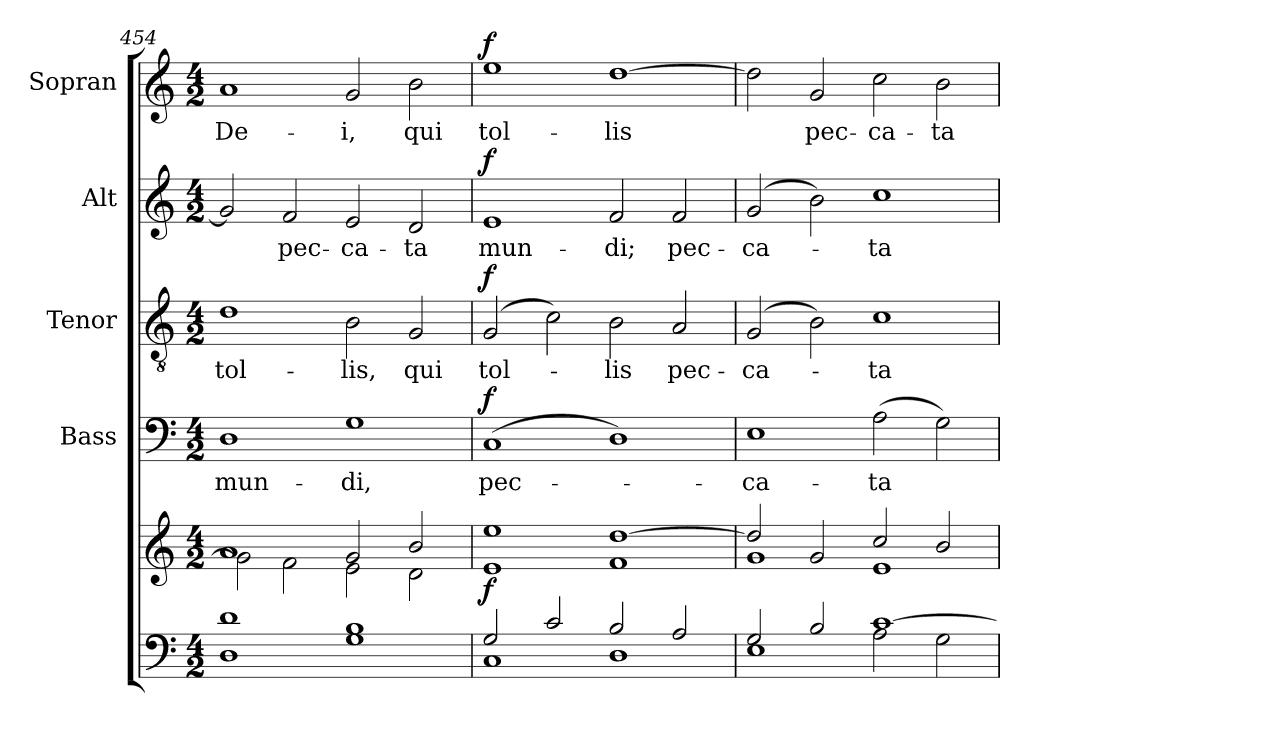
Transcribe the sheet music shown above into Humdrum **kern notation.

**kern	**kern	**dynam	**kern	**text	**dynam	**kern	**text	**dynam	**kern	**text	**dynam	**kern	**text	**dynam
*part5	*part5	*part5	*part4	*part4	*part4	*part3	*part3	*part3	*part2	*part2	*part2	*part1	*part1	*part1
*staff6	*staff5	*staff5/6	*staff4	*staff4	*staff4	*staff3	*staff3	*staff3	*staff2	*staff2	*staff2	*staff1	*staff1	*staff1
*	*	*	*I"Bass	*	*	*I"Tenor	*	*	*I"Alt	*	*	*I"Sopran	*	*
*	*	*	*I'B.	*	*	*I'T.	*	*	*I'A.	*	*	*I'S.	*	*
*clefF4	*clefG2	*	*clefF4	*	*	*clefGv2	*	*	*clefG2	*	*	*clefG2	*	*
*k[]	*k[]	*	*k[]	*	*	*k[]	*	*	*k[]	*	*	*k[]	*	*
*C:	*C:	*	*C:	*	*	*C:	*	*	*C:	*	*	*C:	*	*
*M4/2	*M4/2	*	*M4/2	*	*	*M4/2	*	*	*M4/2	*	*	*M4/2	*	*
=454	=454	=454	=454	=454	=454	=454	=454	=454	=454	=454	=454	=454	=454	=454
*^	*^	*	*	*	*	*	*	*	*	*	*	*	*	*
!	!	!	!	!	!	!LO:LY:b	!	!	!LO:LY:b	!	!	!	!	!	!LO:LY:b	!
1d	1D	1a	2g\]	.	1D	mun-	.	1d	tol-	.	2g/]	.	.	1a	De-	.
!	!	!	!	!	!	!	!	!	!	!	!	!LO:LY:b	!	!	!	!
.	.	.	2f\	.	.	.	.	.	.	.	2f/	pec-	.	.	.	.
!	!	!	!	!	!	!LO:LY:b	!	!	!LO:LY:b	!	!	!LO:LY:b	!	!	!LO:LY:b	!
1B	1G	2g/	2e\	.	1G	-di,	.	2B\	-lis,	.	2e/	-ca-	.	2g/	-i,	.
!	!	!	!	!	!	!	!	!	!LO:LY:b	!	!	!LO:LY:b	!	!	!LO:LY:b	!
.	.	2b/	2d\	.	.	.	.	2G/	qui	.	2d/	-ta	.	2b\	qui	.
=455	=455	=455	=455	=455	=455	=455	=455	=455	=455	=455	=455	=455	=455	=455	=455	=455
!	!	!	!	!LO:DY:b	!	!LO:LY:b	!LO:DY:a	!	!LO:LY:b	!LO:DY:a	!	!LO:LY:b	!LO:DY:a	!	!LO:LY:b	!LO:DY:a
2G/	1C	1ee	1e	f	(>1C	pec-	f	(>2G/	tol-	f	1e	mun-	f	1ee	tol-	f
2c/	.	.	.	.	.	.	.	2c\)	.	.	.	.	.	.	.	.
!	!	!	!	!	!	!	!	!	!LO:LY:b	!	!	!LO:LY:b	!	!	!LO:LY:b	!
2B/	1D	[>1dd	1f	.	1D)	.	.	2B\	-lis	.	2f/	-di;	.	[1dd	-lis	.
!	!	!	!	!	!	!	!	!	!LO:LY:b	!	!	!LO:LY:b	!	!	!	!
2A/	.	.	.	.	.	.	.	2A/	pec-	.	2f/	pec-	.	.	.	.
!!LO:LB:g=z
=456	=456	=456	=456	=456	=456	=456	=456	=456	=456	=456	=456	=456	=456	=456	=456	=456
!	!	!	!	!	!	!LO:LY:b	!	!	!LO:LY:b	!	!	!LO:LY:b	!	!	!	!
2G/	1E	2dd/]	1g	.	1E	-ca-	.	(>2G/	-ca-	.	(>2g/	-ca-	.	2dd\]	.	.
!	!	!	!	!	!	!	!	!	!	!	!	!	!	!	!LO:LY:b	!
2B/	.	2g/	.	.	.	.	.	2B\)	.	.	2b\)	.	.	2g/	pec-	.
!	!	!	!	!	!	!LO:LY:b	!	!	!LO:LY:b	!	!	!LO:LY:b	!	!	!LO:LY:b	!
[>1c	2A\	2cc/	1e	.	(>2A\	-ta	.	1c	-ta	.	1cc	-ta	.	2cc\	-ca-	.
!	!	!	!	!	!	!	!	!	!	!	!	!	!	!	!LO:LY:b	!
.	2G\	2b/	.	.	2G\)	.	.	.	.	.	.	.	.	2b\	-ta	.
*v	*v	*	*	*	*	*	*	*	*	*	*	*	*	*	*	*
*	*v	*v	*	*	*	*	*	*	*	*	*	*	*	*	*
=	=	=	=	=	=	=	=	=	=	=	=	=	=	=
*-	*-	*-	*-	*-	*-	*-	*-	*-	*-	*-	*-	*-	*-	*-
